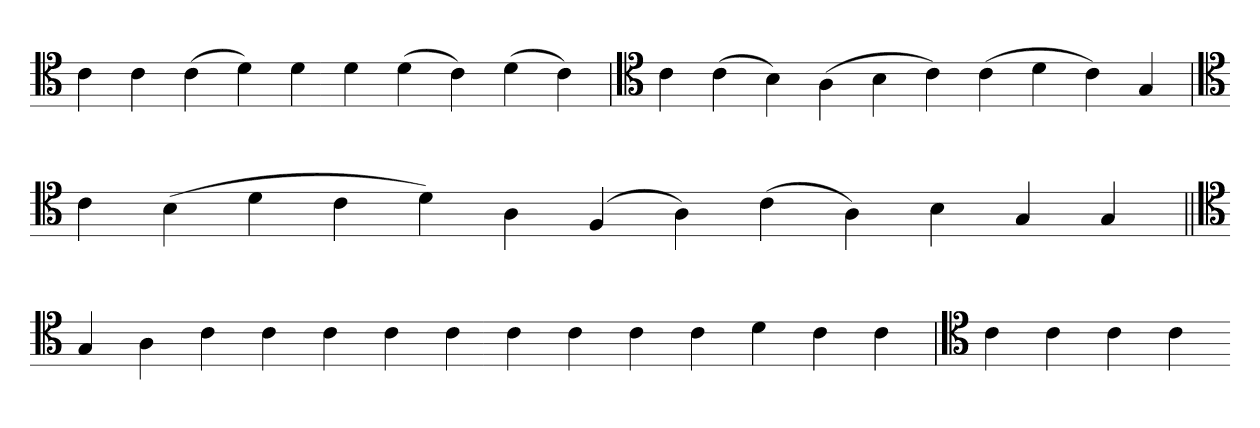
**kern
*part1
*staff1
*clefC4
=
4c
4c
(4c
4d)
4d
4d
(4d
4c)
(4d
4c)
=`
*clefC4
4c
(4c
4B)
(4A
4B
4c)
(4c
4d
4c)
4G
='
*clefC4
4c
(4B
4d
4c
4d)
4A
(4F
4A)
(4c
4A)
4B
4G
4G
=||
*clefC4
4G
4A
4c
4c
4c
4c
4c
4c
4c
4c
4c
4d
4c
4c
=
*clefC4
4c
4c
4c
4c
=-
*-
